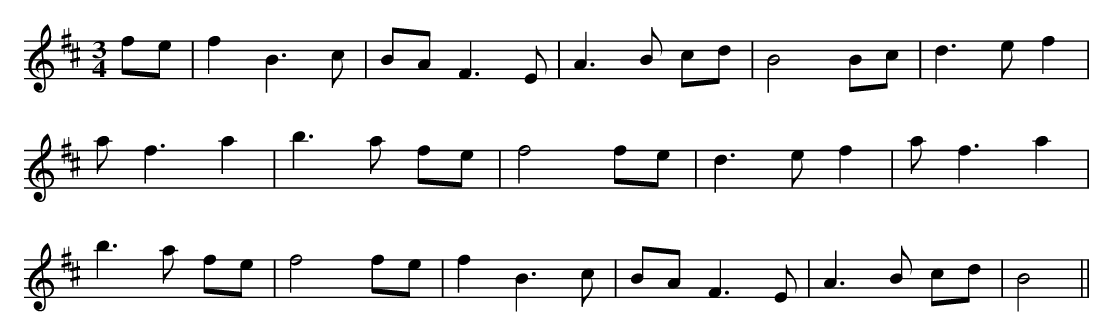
X:1
M:3/4
K:Bmin
fe|f2 B3 c|BA F3 E|A3 B cd|B4 Bc|d3 e f2|
a f3 a2|b3 a fe|f4 fe|d3 e f2|a f3 a2|
b3 a fe|f4 fe|f2 B3 c|BA F3 E|A3 B cd|B4||
